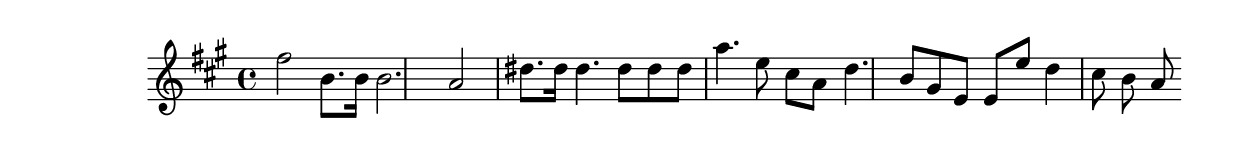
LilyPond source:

\version "2.19.49"
%{\header {
  title = "Ungeduld"
  composer = "Franz Schubert"
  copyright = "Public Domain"
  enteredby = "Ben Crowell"
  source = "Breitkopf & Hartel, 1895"
}%}
\time 3/4

%{\tempo 8 = 250
%}\score{{\key a\major
\relative fis'' {
  fis2 b,8. b16 | b2. | a2 dis8. dis16 | dis4. dis8 dis dis | a'4. e8 cis a |
  d4. b8 gis e | e e' d4 cis8 b8 | a
 
}
}}